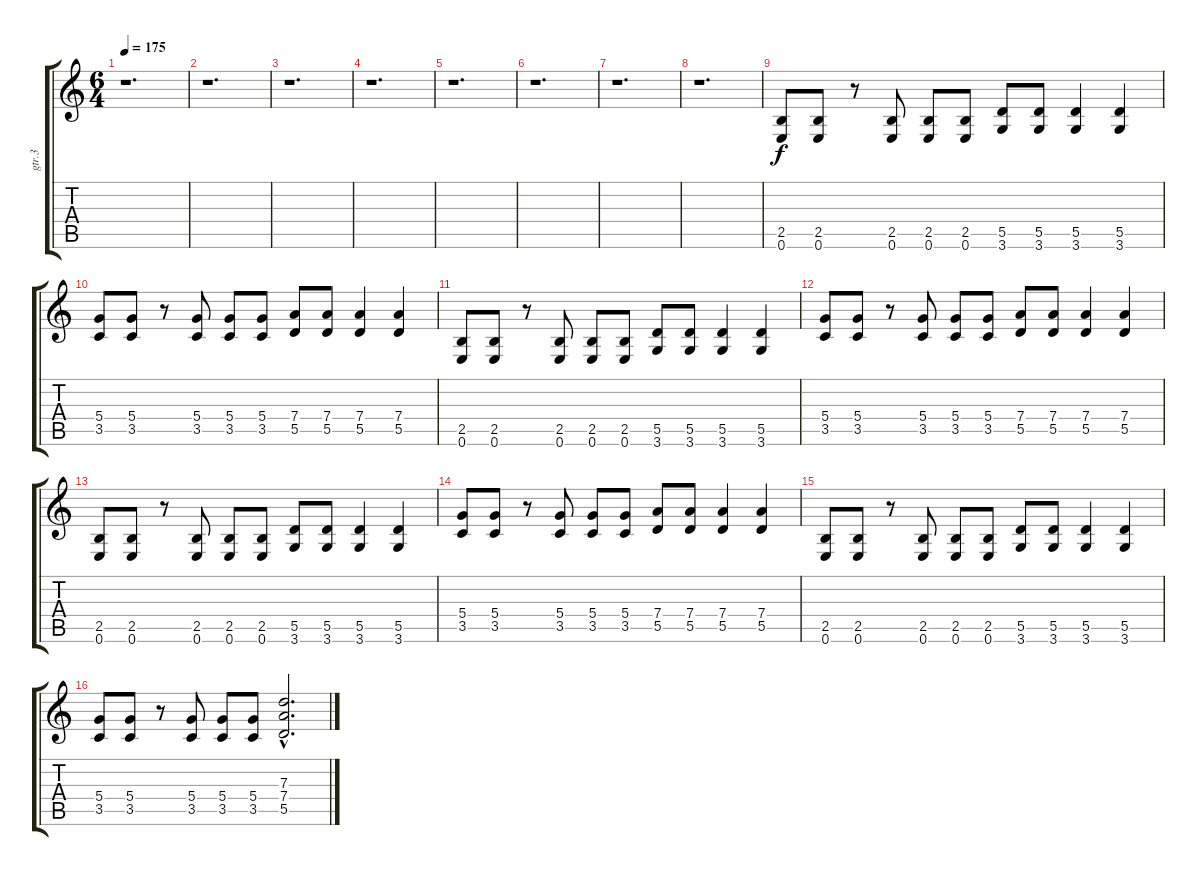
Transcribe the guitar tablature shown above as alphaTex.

\track ("gtr.3" "gtr.3") {instrument overdrivenguitar}
\staff {score tabs}
\tuning (E4 B3 G3 D3 A2 E2) {hide}
\ts (6 4)
\tempo 175
\clef g2
\ks c
r.1{d dy f} |
r.1{d} |
r.1{d} |
r.1{d} |
r.1{d} |
r.1{d} |
r.1{d} |
r.1{d} |
(2.5 0.6).8 (2.5 0.6).8 r.8 (2.5 0.6).8 (2.5 0.6).8 (2.5 0.6).8 (5.5 3.6).8 (5.5 3.6).8 (5.5 3.6).4 (5.5 3.6).4 |
(5.4 3.5).8 (5.4 3.5).8 r.8 (5.4 3.5).8 (5.4 3.5).8 (5.4 3.5).8 (7.4 5.5).8 (7.4 5.5).8 (7.4 5.5).4 (7.4 5.5).4 |
(2.5 0.6).8 (2.5 0.6).8 r.8 (2.5 0.6).8 (2.5 0.6).8 (2.5 0.6).8 (5.5 3.6).8 (5.5 3.6).8 (5.5 3.6).4 (5.5 3.6).4 |
(5.4 3.5).8 (5.4 3.5).8 r.8 (5.4 3.5).8 (5.4 3.5).8 (5.4 3.5).8 (7.4 5.5).8 (7.4 5.5).8 (7.4 5.5).4 (7.4 5.5).4 |
(2.5 0.6).8 (2.5 0.6).8 r.8 (2.5 0.6).8 (2.5 0.6).8 (2.5 0.6).8 (5.5 3.6).8 (5.5 3.6).8 (5.5 3.6).4 (5.5 3.6).4 |
(5.4 3.5).8 (5.4 3.5).8 r.8 (5.4 3.5).8 (5.4 3.5).8 (5.4 3.5).8 (7.4 5.5).8 (7.4 5.5).8 (7.4 5.5).4 (7.4 5.5).4 |
(2.5 0.6).8 (2.5 0.6).8 r.8 (2.5 0.6).8 (2.5 0.6).8 (2.5 0.6).8 (5.5 3.6).8 (5.5 3.6).8 (5.5 3.6).4 (5.5 3.6).4 |
(5.4 3.5).8 (5.4 3.5).8 r.8 (5.4 3.5).8 (5.4 3.5).8 (5.4 3.5).8 (7.3{hac} 7.4{hac} 5.5{hac}).2{d}
